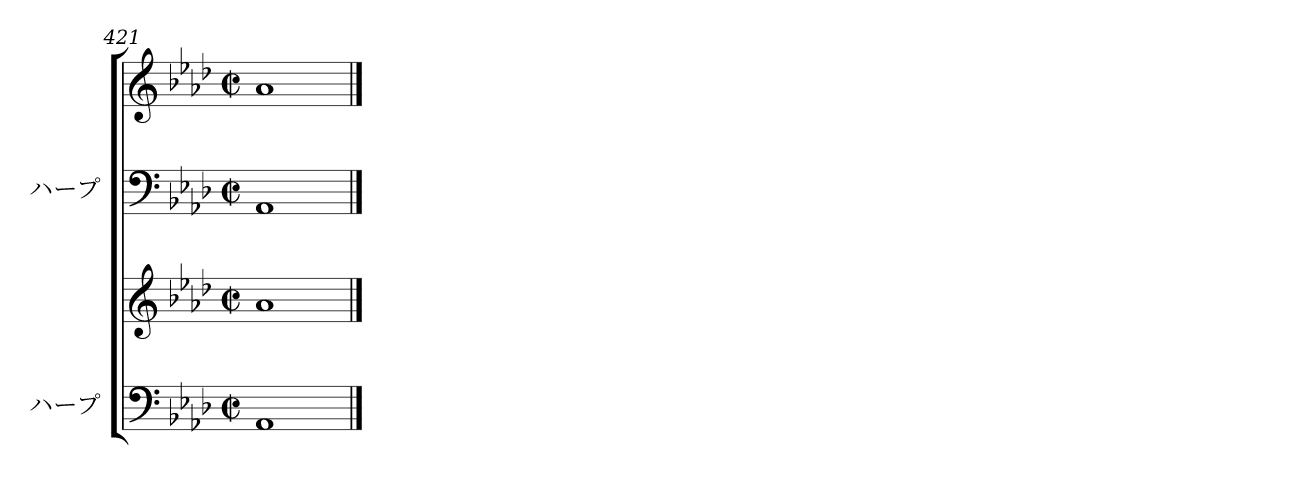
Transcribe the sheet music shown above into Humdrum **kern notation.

**kern	**kern	**kern	**kern
*part2	*part2	*part1	*part1
*staff4	*staff3	*staff2	*staff1
*I"ハープ	*	*I"ハープ	*
*clefF4	*clefG2	*clefF4	*clefG2
*k[b-e-a-d-]	*k[b-e-a-d-]	*k[b-e-a-d-]	*k[b-e-a-d-]
*M2/2	*M2/2	*M2/2	*M2/2
*met(c|)	*met(c|)	*met(c|)	*met(c|)
=421	=421	=421	=421
1AA-	1a-	1AA-	1a-
==	==	==	==
*-	*-	*-	*-
